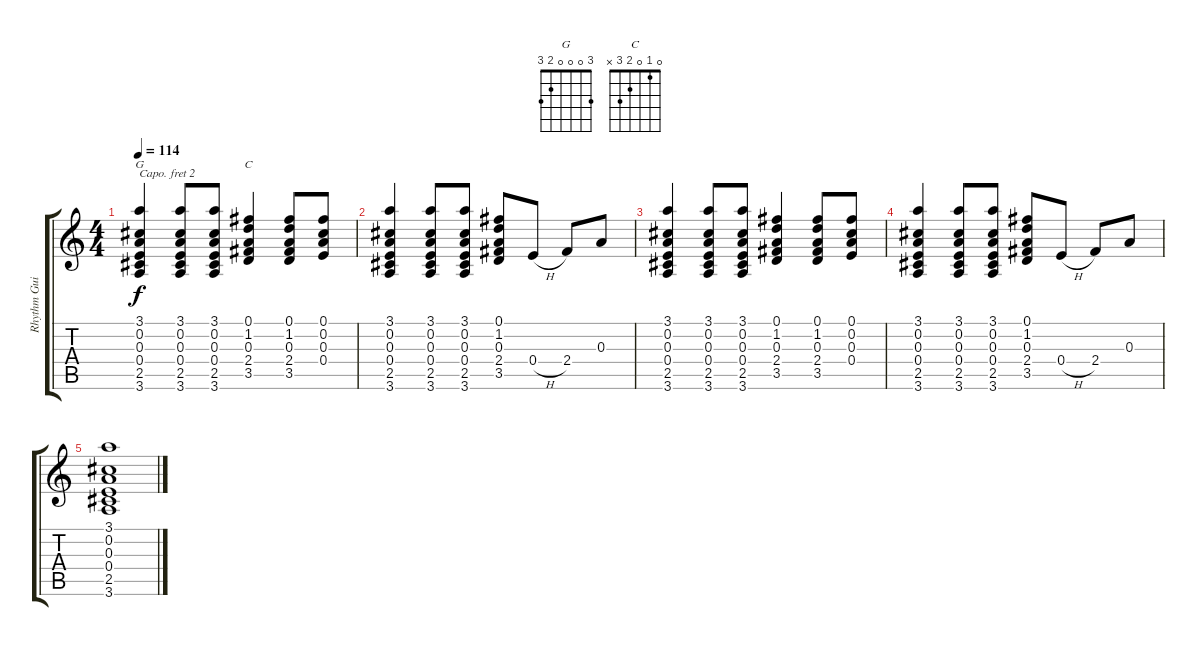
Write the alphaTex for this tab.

\track ("Rhythm Guitar 2" "Rhythm Gui") {instrument acousticguitarnylon}
\staff {score tabs}
\capo 2
\tuning (E4 B3 G3 D3 A2 E2) {hide}
\chord ("G" 3 0 0 0 2 3)
\chord ("C" 0 1 0 2 3 x)
\ts (4 4)
\tempo 114
\clef g2
\ks c
(3.1 0.2 0.3 0.4 2.5 3.6).4{ch "G" dy f} (3.1 0.2 0.3 0.4 2.5 3.6).8 (3.1 0.2 0.3 0.4 2.5 3.6).8 (0.1 1.2 0.3 2.4 3.5).4{ch "C"} (0.1 1.2 0.3 2.4 3.5).8 (0.1 0.2 0.3 0.4).8 |
(3.1 0.2 0.3 0.4 2.5 3.6).4 (3.1 0.2 0.3 0.4 2.5 3.6).8 (3.1 0.2 0.3 0.4 2.5 3.6).8 (0.1 1.2 0.3 2.4 3.5).8 0.4{h}.8 2.4.8 0.3.8 |
(3.1 0.2 0.3 0.4 2.5 3.6).4 (3.1 0.2 0.3 0.4 2.5 3.6).8 (3.1 0.2 0.3 0.4 2.5 3.6).8 (0.1 1.2 0.3 2.4 3.5).4 (0.1 1.2 0.3 2.4 3.5).8 (0.1 0.2 0.3 0.4).8 |
(3.1 0.2 0.3 0.4 2.5 3.6).4 (3.1 0.2 0.3 0.4 2.5 3.6).8 (3.1 0.2 0.3 0.4 2.5 3.6).8 (0.1 1.2 0.3 2.4 3.5).8 0.4{h}.8 2.4.8 0.3.8 |
(3.1 0.2 0.3 0.4 2.5 3.6).1
